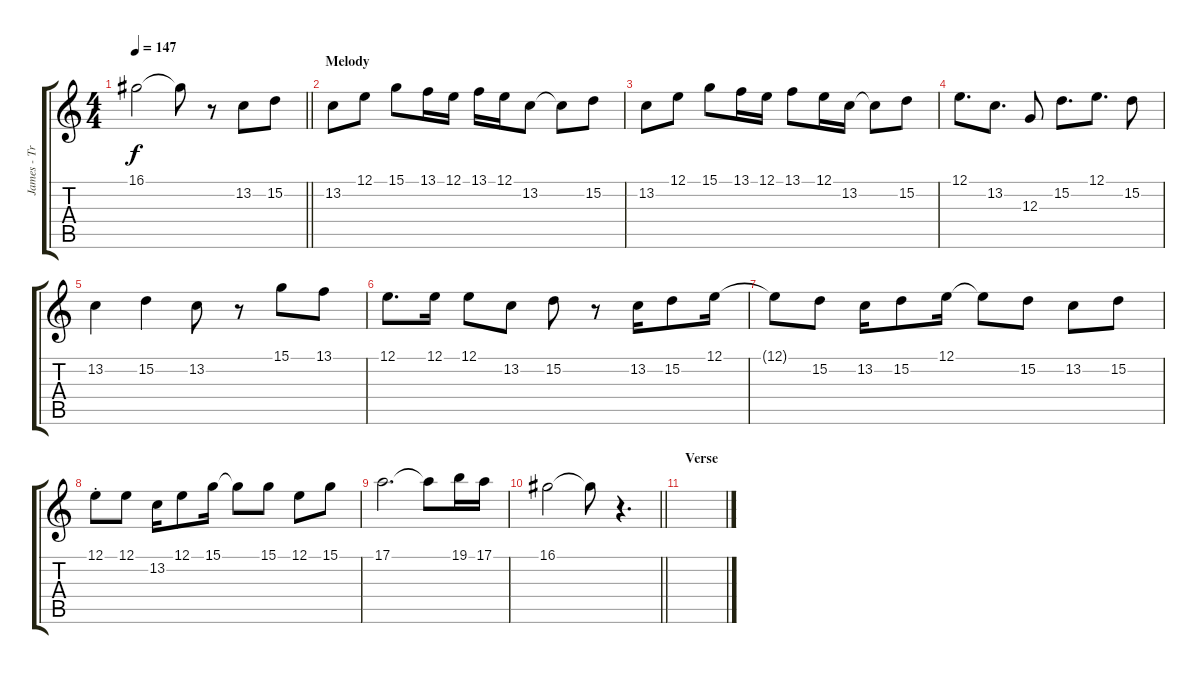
\track ("James - Trumpet" "James - Tr") {instrument trumpet}
\staff {score tabs}
\tuning (E4 B3 G3 D3 A2 E2) {hide}
\ts (4 4)
\tempo 147
\clef g2
\barLineRight lightlight
\ks c
16.1.2{dy f} 16.1{t}.8 r.8 13.2.8 15.2.8 |
\section ("" "Melody")
13.2.8 12.1.8 15.1.8 13.1.16 12.1.16 13.1.16 12.1.16 13.2.8 13.2{t}.8 15.2.8 |
13.2.8 12.1.8 15.1.8 13.1.16 12.1.16 13.1.8 12.1.16 13.2.16 13.2{t}.8 15.2.8 |
12.1.8{d} 13.2.8{d} 12.3.8 15.2.8{d} 12.1.8{d} 15.2.8 |
13.2.4 15.2.4 13.2.8 r.8 15.1.8 13.1.8 |
12.1.8{d} 12.1.16 12.1.8 13.2.8 15.2.8 r.8 13.2.16 15.2.8 12.1.16 |
12.1{t}.8 15.2.8 13.2.16 15.2.8 12.1.16 12.1{t}.8 15.2.8 13.2.8 15.2.8 |
12.1{st}.8 12.1.8 13.2.16 12.1.8 15.1.16 15.1{t}.8 15.1.8 12.1.8 15.1.8 |
17.1.2{d} 17.1{t}.8 19.1.16 17.1.16 |
\barLineRight lightlight
16.1.2 16.1{t}.8 r.4{d} |
\section ("" "Verse")
